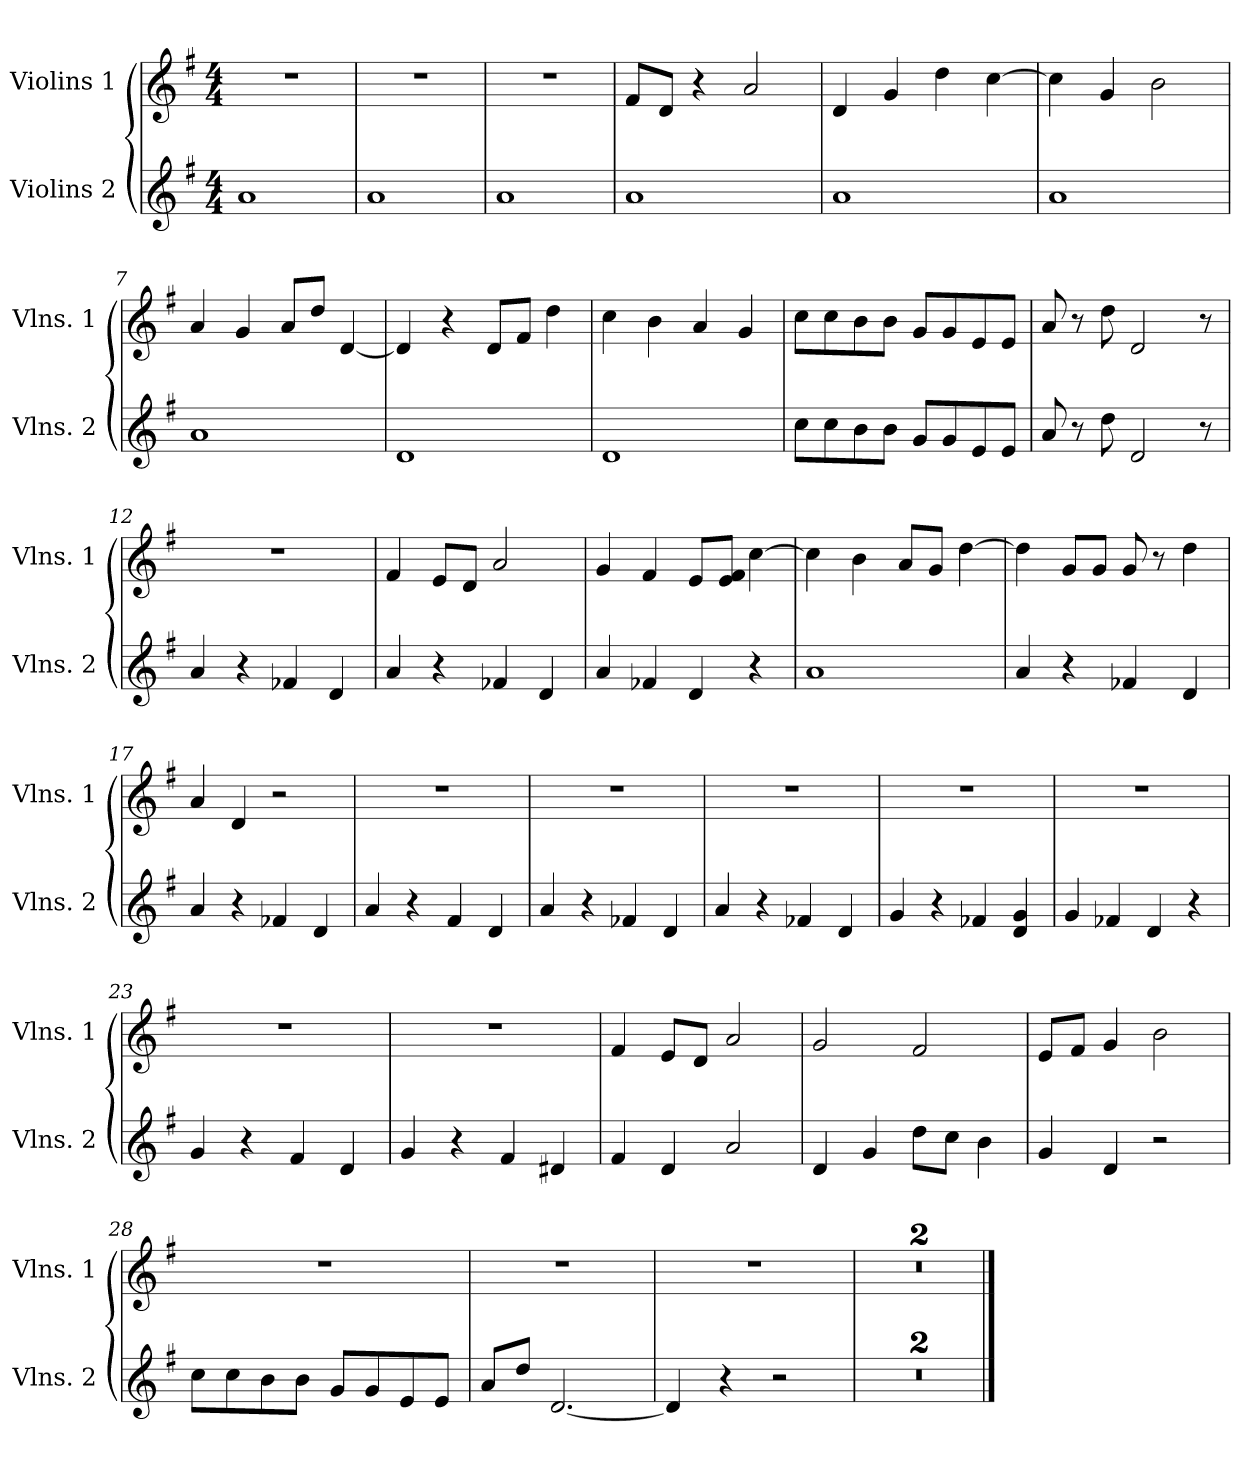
**kern	**kern
*part2	*part1
*staff2	*staff1
*I"Violins 2	*I"Violins 1
*I'Vlns. 2	*I'Vlns. 1
*clefG2	*clefG2
*k[f#]	*k[f#]
*G:	*G:
*M4/4	*M4/4
=1	=1
1a	1r
=2	=2
1a	1r
=3	=3
1a	1r
=4	=4
1a	8f#/L
.	8d/J
.	4r
.	2a/
=5	=5
1a	4d/
.	4g/
.	4dd\
.	[4cc\
=6	=6
1a	4cc\]
.	4g/
.	2b\
=7	=7
1a	4a/
.	4g/
.	8a/L
.	8dd/J
.	[4d/
=8	=8
1d	4d/]
.	4r
.	8d/L
.	8f#/J
.	4dd\
=9	=9
1d	4cc\
.	4b\
.	4a/
.	4g/
!!LO:LB:g=z
=10	=10
8cc\L	8cc\L
8cc\	8cc\
8b\	8b\
8b\J	8b\J
8g/L	8g/L
8g/	8g/
8e/	8e/
8e/J	8e/J
=11	=11
8a/	8a/
8r	8r
8dd\	8dd\
2d/	2d/
8r	8r
=12	=12
4a/	1r
4r	.
4f-X/	.
4d/	.
=13	=13
4a/	4f#/
4r	8e/L
.	8d/J
4f-X/	2a/
4d/	.
=14	=14
4a/	4g/
4f-X/	4f#/
4d/	8e/L
.	8e/ 8f#/J
4r	[4cc\
=15	=15
1a	4cc\]
.	4b\
.	8a/L
.	8g/J
.	[4dd\
!!LO:LB:g=z
=16	=16
4a/	4dd\]
4r	8g/L
.	8g/J
4f-X/	8g/
.	8r
4d/	4dd\
=17	=17
4a/	4a/
4r	4d/
4f-X/	2r
4d/	.
=18	=18
4a/	1r
4r	.
4f#/	.
4d/	.
=19	=19
4a/	1r
4r	.
4f-X/	.
4d/	.
=20	=20
4a/	1r
4r	.
4f-X/	.
4d/	.
=21	=21
4g/	1r
4r	.
4f-X/	.
4d/ 4g/	.
=22	=22
4g/	1r
4f-X/	.
4d/	.
4r	.
!!LO:LB:g=z
=23	=23
4g/	1r
4r	.
4f#/	.
4d/	.
=24	=24
4g/	1r
4r	.
4f#/	.
4d#X/	.
=25	=25
4f#/	4f#/
4d/	8e/L
.	8d/J
2a/	2a/
=26	=26
4d/	2g/
4g/	.
8dd\L	2f#/
8cc\J	.
4b\	.
=27	=27
4g/	8e/L
.	8f#/J
4d/	4g/
2r	2b\
=28	=28
8cc\L	1r
8cc\	.
8b\	.
8b\J	.
8g/L	.
8g/	.
8e/	.
8e/J	.
=29	=29
8a/L	1r
8dd/J	.
[2.d/	.
=30	=30
4d/]	1r
4r	.
2r	.
!!LO:LB:g=z
=31	=31
1r	1r
=32	=32
1r	1r
==	==
*-	*-
